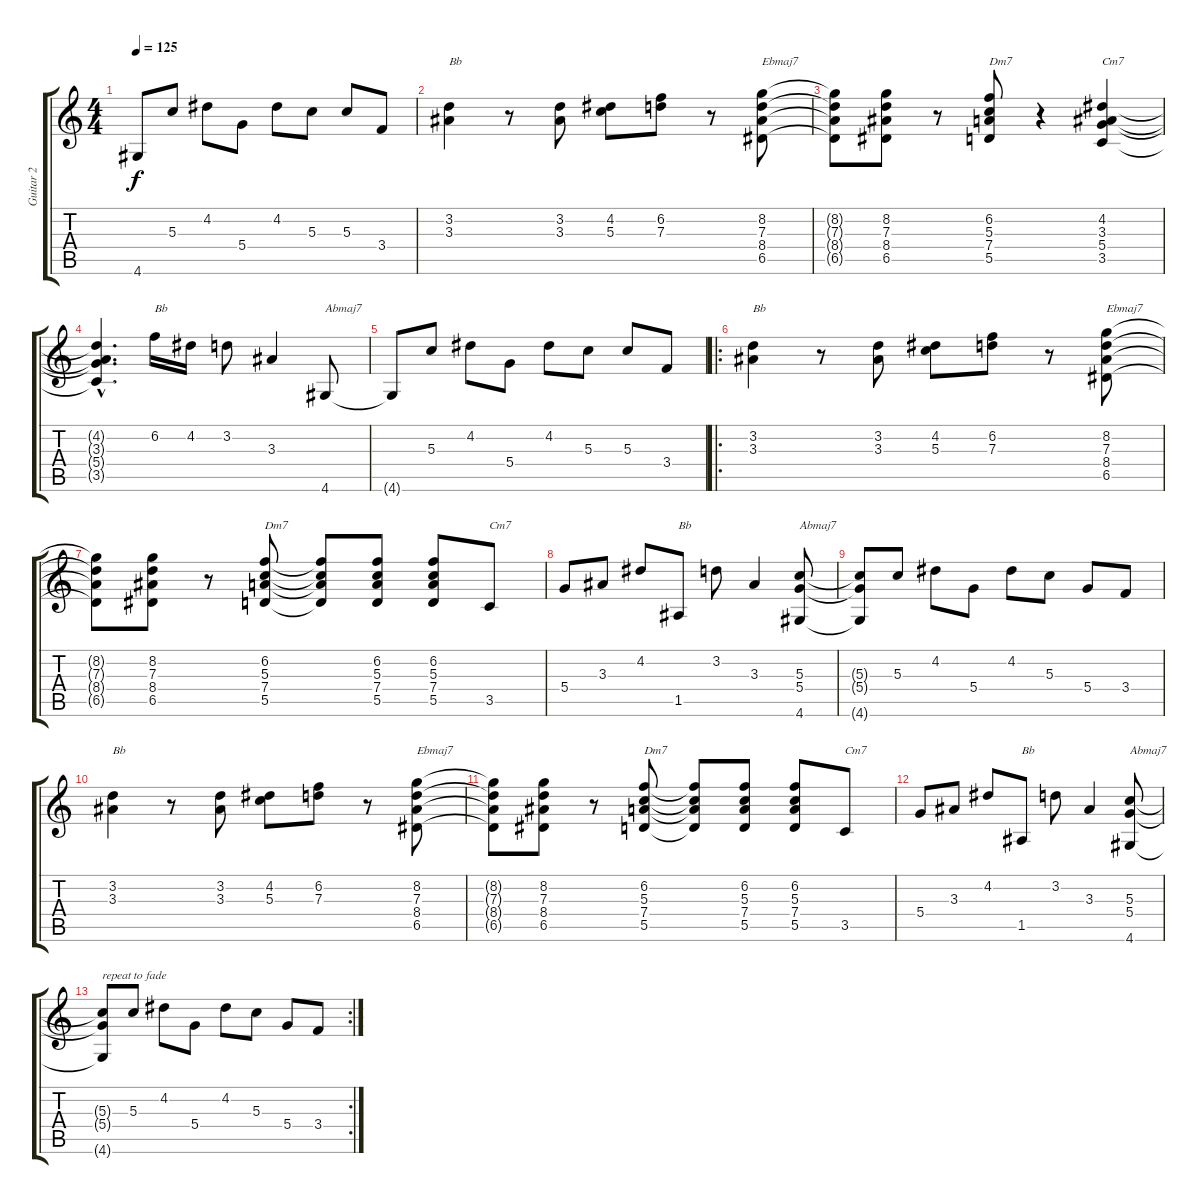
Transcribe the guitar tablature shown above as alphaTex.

\track ("Guitar 2" "Guitar 2") {instrument acousticguitarsteel}
\staff {score tabs}
\tuning (E4 B3 G3 D3 A2 E2) {hide}
\ts (4 4)
\tempo 125
\clef g2
\ks c
4.6{t}.8{dy f} 5.3.8 4.2.8 5.4.8 4.2.8 5.3.8 5.3.8 3.4.8 |
(3.2 3.3).4{txt "Bb"} r.8 (3.2 3.3).8 (4.2 5.3).8 (6.2 7.3).8 r.8 (8.2 7.3 8.4 6.5).8{txt "Ebmaj7"} |
(8.2{t} 7.3{t} 8.4{t} 6.5{t}).8 (8.2 7.3 8.4 6.5).8 r.8 (6.2 5.3 7.4 5.5).8{txt "Dm7"} r.4 (4.2 3.3 5.4 3.5).4{txt "Cm7"} |
(4.2{hac t} 3.3{hac t} 5.4{hac t} 3.5{hac t}).4{d} 6.2.16{txt "Bb"} 4.2.16 3.2.8 3.3.4 4.6.8{txt "Abmaj7"} |
4.6{t}.8 5.3.8 4.2.8 5.4.8 4.2.8 5.3.8 5.3.8 3.4.8 |
\ro
(3.2 3.3).4{txt "Bb"} r.8 (3.2 3.3).8 (4.2 5.3).8 (6.2 7.3).8 r.8 (8.2 7.3 8.4 6.5).8{txt "Ebmaj7"} |
(8.2{t} 7.3{t} 8.4{t} 6.5{t}).8 (8.2 7.3 8.4 6.5).8 r.8 (6.2 5.3 7.4 5.5).8{txt "Dm7"} (6.2{t} 5.3{t} 7.4{t} 5.5{t}).8 (6.2 5.3 7.4 5.5).8 (6.2 5.3 7.4 5.5).8 3.5.8{txt "Cm7"} |
5.4.8 3.3.8 4.2.8 1.5.8{txt "Bb"} 3.2.8 3.3.4 (5.3 5.4 4.6).8{txt "Abmaj7"} |
(5.3{t} 5.4{t} 4.6{t}).8 5.3.8 4.2.8 5.4.8 4.2.8 5.3.8 5.4.8 3.4.8 |
(3.2 3.3).4{txt "Bb"} r.8 (3.2 3.3).8 (4.2 5.3).8 (6.2 7.3).8 r.8 (8.2 7.3 8.4 6.5).8{txt "Ebmaj7"} |
(8.2{t} 7.3{t} 8.4{t} 6.5{t}).8 (8.2 7.3 8.4 6.5).8 r.8 (6.2 5.3 7.4 5.5).8{txt "Dm7"} (6.2{t} 5.3{t} 7.4{t} 5.5{t}).8 (6.2 5.3 7.4 5.5).8 (6.2 5.3 7.4 5.5).8 3.5.8{txt "Cm7"} |
5.4.8 3.3.8 4.2.8 1.5.8{txt "Bb"} 3.2.8 3.3.4 (5.3 5.4 4.6).8{txt "Abmaj7"} |
\rc 2
(5.3{t} 5.4{t} 4.6{t}).8{txt "repeat to fade"} 5.3.8 4.2.8 5.4.8 4.2.8 5.3.8 5.4.8 3.4.8
